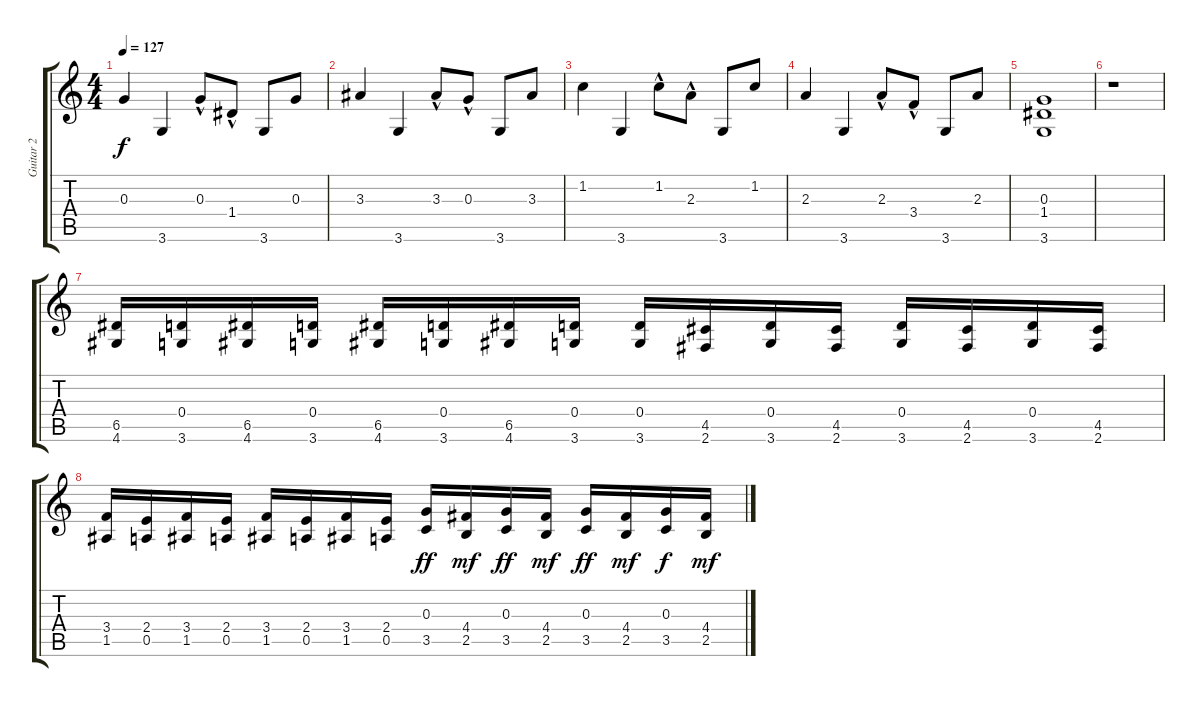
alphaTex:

\track ("Guitar 2" "Guitar 2") {instrument overdrivenguitar}
\staff {score tabs}
\tuning (E4 B3 G3 D3 A2 E2) {hide}
\ts (4 4)
\tempo 127
\clef g2
\ks c
0.3.4{dy f} 3.6.4 0.3{hac}.8 1.4{hac}.8 3.6.8 0.3.8 |
3.3.4 3.6.4 3.3{hac}.8 0.3{hac}.8 3.6.8 3.3.8 |
1.2.4 3.6.4 1.2{hac}.8 2.3{hac}.8 3.6.8 1.2.8 |
2.3.4 3.6.4 2.3{hac}.8 3.4{hac}.8 3.6.8 2.3.8 |
(0.3 1.4 3.6).1 |
r.1 |
(6.5 4.6).16{instrument overdrivenguitar} (0.4 3.6).16 (6.5 4.6).16 (0.4 3.6).16 (6.5 4.6).16 (0.4 3.6).16 (6.5 4.6).16 (0.4 3.6).16 (0.4 3.6).16 (4.5 2.6).16 (0.4 3.6).16 (4.5 2.6).16 (0.4 3.6).16 (4.5 2.6).16 (0.4 3.6).16 (4.5 2.6).16 |
(3.4 1.5).16 (2.4 0.5).16 (3.4 1.5).16 (2.4 0.5).16 (3.4 1.5).16 (2.4 0.5).16 (3.4 1.5).16 (2.4 0.5).16 (0.3 3.5).16{dy ff} (4.4 2.5).16{dy mf} (0.3 3.5).16{dy ff} (4.4 2.5).16{dy mf} (0.3 3.5).16{dy ff} (4.4 2.5).16{dy mf} (0.3 3.5).16{dy f} (4.4 2.5).16{dy mf}
